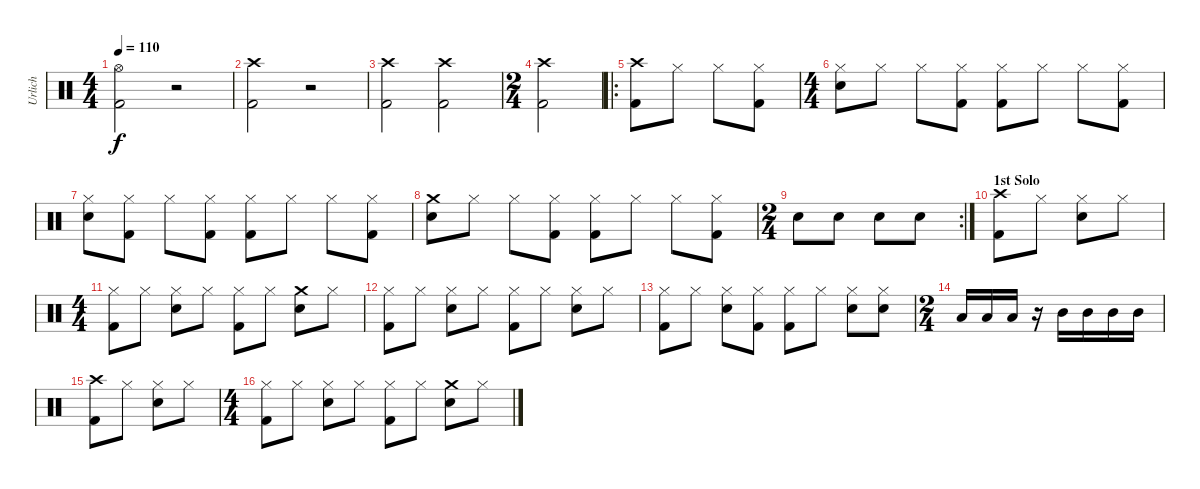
\track ("Urlich" "Urlich") {instrument percussion}
\staff {score}
\articulation defaults
\ts (4 4)
\tempo 110
\clef neutral
\ks c
("Hi-Hat (open)" "Kick (hit) 2").2{dy f} r.2 |
("Crash high (hit)" "Kick (hit) 2").2 r.2 |
("Crash high (hit)" "Kick (hit) 2").2 ("Crash high (hit)" "Kick (hit) 2").2 |
\ts (2 4)
("Crash high (hit)" "Kick (hit) 2").2 |
\ro
("Crash high (hit)" "Kick (hit) 2").8 "Hi-Hat (closed)".8 "Hi-Hat (closed)".8 ("Hi-Hat (closed)" "Kick (hit) 2").8 |
\ts (4 4)
("Hi-Hat (closed)" "Snare (hit) 2").8 "Hi-Hat (closed)".8 "Hi-Hat (closed)".8 ("Hi-Hat (closed)" "Kick (hit) 2").8 ("Hi-Hat (closed)" "Kick (hit) 2").8 "Hi-Hat (closed)".8 "Hi-Hat (closed)".8 ("Hi-Hat (closed)" "Kick (hit) 2").8 |
("Hi-Hat (closed)" "Snare (hit) 2").8 ("Hi-Hat (closed)" "Kick (hit) 2").8 "Hi-Hat (closed)".8 ("Hi-Hat (closed)" "Kick (hit) 2").8 ("Hi-Hat (closed)" "Kick (hit) 2").8 "Hi-Hat (closed)".8 "Hi-Hat (closed)".8 ("Hi-Hat (closed)" "Kick (hit) 2").8 |
("Crash medium (hit)" "Snare (hit) 2").8 "Hi-Hat (closed)".8 "Hi-Hat (closed)".8 ("Hi-Hat (closed)" "Kick (hit) 2").8 ("Hi-Hat (closed)" "Kick (hit) 2").8 "Hi-Hat (closed)".8 "Hi-Hat (closed)".8 ("Hi-Hat (closed)" "Kick (hit) 2").8 |
\rc 2
\ts (2 4)
"Snare (hit) 2".8 "Snare (hit) 2".8 "Snare (hit) 2".8 "Snare (hit) 2".8 |
\section ("" "1st Solo")
("Crash high (hit)" "Kick (hit) 2").8 "Hi-Hat (closed)".8 ("Hi-Hat (closed)" "Snare (hit) 2").8 "Hi-Hat (closed)".8 |
\ts (4 4)
("Hi-Hat (closed)" "Kick (hit) 2").8 "Hi-Hat (closed)".8 ("Hi-Hat (closed)" "Snare (hit) 2").8 "Hi-Hat (closed)".8 ("Hi-Hat (closed)" "Kick (hit) 2").8 "Hi-Hat (closed)".8 ("Crash medium (hit)" "Snare (hit) 2").8 "Hi-Hat (closed)".8 |
("Hi-Hat (closed)" "Kick (hit) 2").8 "Hi-Hat (closed)".8 ("Hi-Hat (closed)" "Snare (hit) 2").8 "Hi-Hat (closed)".8 ("Hi-Hat (closed)" "Kick (hit) 2").8 "Hi-Hat (closed)".8 ("Hi-Hat (closed)" "Snare (hit) 2").8 "Hi-Hat (closed)".8 |
("Hi-Hat (closed)" "Kick (hit) 2").8 "Hi-Hat (closed)".8 ("Hi-Hat (closed)" "Snare (hit) 2").8 ("Hi-Hat (closed)" "Kick (hit) 2").8 ("Hi-Hat (closed)" "Kick (hit) 2").8 "Hi-Hat (closed)".8 ("Hi-Hat (closed)" "Snare (hit) 2").8 ("Hi-Hat (closed)" "Snare (hit) 2").8 |
\ts (2 4)
"Low Tom (hit)".16 "Low Tom (hit)".16 "Low Tom (hit)".16 r.16 "Mid Tom (hit)".16 "Mid Tom (hit)".16 "Mid Tom (hit)".16 "Mid Tom (hit)".16 |
("Crash high (hit)" "Kick (hit) 2").8 "Hi-Hat (closed)".8 ("Hi-Hat (closed)" "Snare (hit) 2").8 "Hi-Hat (closed)".8 |
\ts (4 4)
("Hi-Hat (closed)" "Kick (hit) 2").8 "Hi-Hat (closed)".8 ("Hi-Hat (closed)" "Snare (hit) 2").8 "Hi-Hat (closed)".8 ("Hi-Hat (closed)" "Kick (hit) 2").8 "Hi-Hat (closed)".8 ("Crash medium (hit)" "Snare (hit) 2").8 "Hi-Hat (closed)".8
